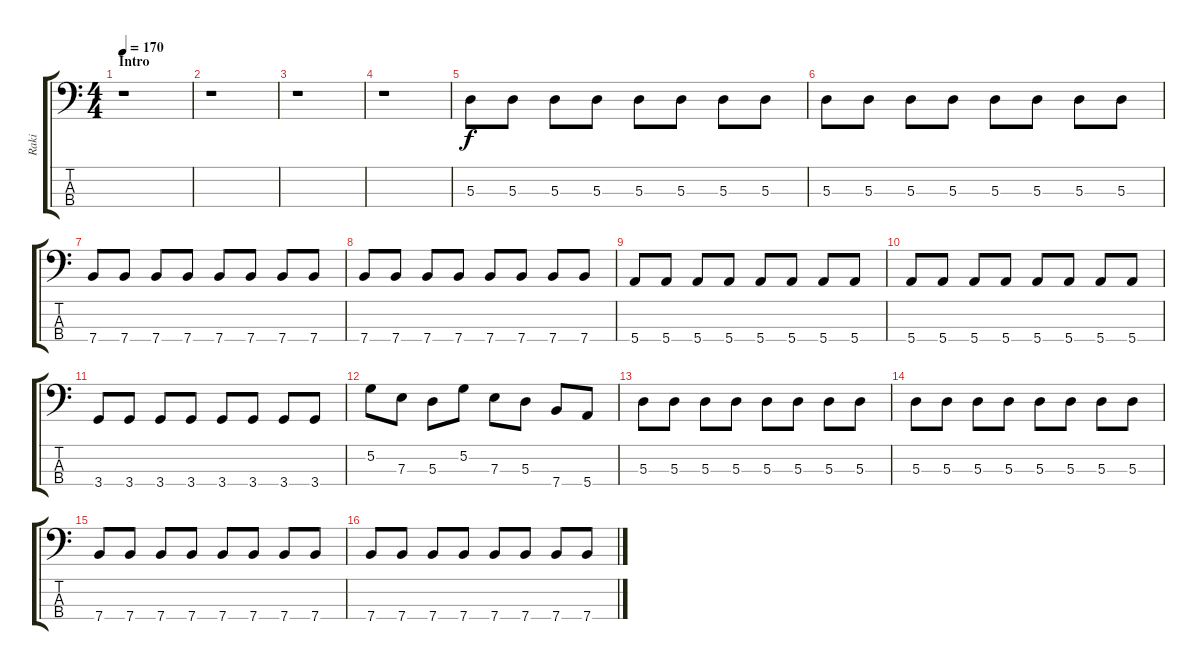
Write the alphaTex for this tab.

\track ("Raki" "Raki") {instrument electricbassfinger}
\staff {score tabs}
\tuning (G2 D2 A1 E1) {hide}
\ts (4 4)
\section ("" "Intro")
\tempo 170
\clef f4
\ks c
r.1{dy f instrument electricbassfinger} |
r.1 |
r.1 |
r.1 |
5.3.8 5.3.8 5.3.8 5.3.8 5.3.8 5.3.8 5.3.8 5.3.8 |
5.3.8 5.3.8 5.3.8 5.3.8 5.3.8 5.3.8 5.3.8 5.3.8 |
7.4.8 7.4.8 7.4.8 7.4.8 7.4.8 7.4.8 7.4.8 7.4.8 |
7.4.8 7.4.8 7.4.8 7.4.8 7.4.8 7.4.8 7.4.8 7.4.8 |
5.4.8 5.4.8 5.4.8 5.4.8 5.4.8 5.4.8 5.4.8 5.4.8 |
5.4.8 5.4.8 5.4.8 5.4.8 5.4.8 5.4.8 5.4.8 5.4.8 |
3.4.8 3.4.8 3.4.8 3.4.8 3.4.8 3.4.8 3.4.8 3.4.8 |
5.2.8 7.3.8 5.3.8 5.2.8 7.3.8 5.3.8 7.4.8 5.4.8 |
5.3.8 5.3.8 5.3.8 5.3.8 5.3.8 5.3.8 5.3.8 5.3.8 |
5.3.8 5.3.8 5.3.8 5.3.8 5.3.8 5.3.8 5.3.8 5.3.8 |
7.4.8 7.4.8 7.4.8 7.4.8 7.4.8 7.4.8 7.4.8 7.4.8 |
7.4.8 7.4.8 7.4.8 7.4.8 7.4.8 7.4.8 7.4.8 7.4.8
